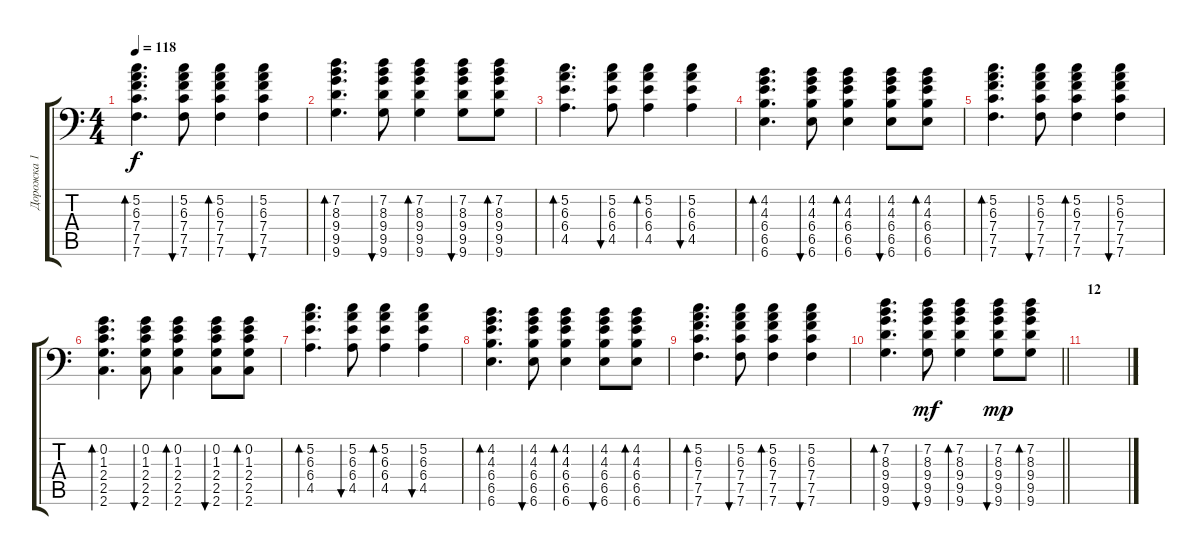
\track ("Дорожка 1" "Дорожка 1") {instrument distortionguitar}
\staff {score tabs}
\tuning (C4 G3 Eb3 Bb2 F2 Bb1) {hide}
\ts (4 4)
\tempo 118
\clef f4
\ks c
(5.2 6.3 7.4 7.5 7.6).4{d bd 60 dy f} (5.2 6.3 7.4 7.5 7.6).8{bu 60} (5.2 6.3 7.4 7.5 7.6).4{bd 60} (5.2 6.3 7.4 7.5 7.6).4{bu 60} |
(7.2 8.3 9.4 9.5 9.6).4{d bd 60} (7.2 8.3 9.4 9.5 9.6).8{bu 60} (7.2 8.3 9.4 9.5 9.6).4{bd 60} (7.2 8.3 9.4 9.5 9.6).8{bu 60} (7.2 8.3 9.4 9.5 9.6).8{bd 60} |
(5.2 6.3 6.4 4.5).4{d bd 60 volume 5 balance 5 instrument electricguitarclean} (5.2 6.3 6.4 4.5).8{bu 60} (5.2 6.3 6.4 4.5).4{bd 60} (5.2 6.3 6.4 4.5).4{bu 60} |
(4.2 4.3 6.4 6.5 6.6).4{d bd 60} (4.2 4.3 6.4 6.5 6.6).8{bu 60} (4.2 4.3 6.4 6.5 6.6).4{bd 60} (4.2 4.3 6.4 6.5 6.6).8{bu 60} (4.2 4.3 6.4 6.5 6.6).8{bd 60} |
(5.2 6.3 7.4 7.5 7.6).4{d bd 60} (5.2 6.3 7.4 7.5 7.6).8{bu 60} (5.2 6.3 7.4 7.5 7.6).4{bd 60} (5.2 6.3 7.4 7.5 7.6).4{bu 60} |
(0.2 1.3 2.4 2.5 2.6).4{d bd 60} (0.2 1.3 2.4 2.5 2.6).8{bu 60} (0.2 1.3 2.4 2.5 2.6).4{bd 60} (0.2 1.3 2.4 2.5 2.6).8{bu 60} (0.2 1.3 2.4 2.5 2.6).8{bd 60} |
(5.2 6.3 6.4 4.5).4{d bd 60 balance 12} (5.2 6.3 6.4 4.5).8{bu 60} (5.2 6.3 6.4 4.5).4{bd 60} (5.2 6.3 6.4 4.5).4{bu 60} |
(4.2 4.3 6.4 6.5 6.6).4{d bd 60} (4.2 4.3 6.4 6.5 6.6).8{bu 60} (4.2 4.3 6.4 6.5 6.6).4{bd 60} (4.2 4.3 6.4 6.5 6.6).8{bu 60} (4.2 4.3 6.4 6.5 6.6).8{bd 60} |
(5.2 6.3 7.4 7.5 7.6).4{d bd 60} (5.2 6.3 7.4 7.5 7.6).8{bu 60} (5.2 6.3 7.4 7.5 7.6).4{bd 60} (5.2 6.3 7.4 7.5 7.6).4{bu 60} |
\barLineRight lightlight
(7.2 8.3 9.4 9.5 9.6).4{d bd 60} (7.2 8.3 9.4 9.5 9.6).8{bu 60 dy mf} (7.2 8.3 9.4 9.5 9.6).4{bd 60} (7.2 8.3 9.4 9.5 9.6).8{bu 60 dy mp} (7.2 8.3 9.4 9.5 9.6).8{bd 60} |
\section ("" "12")
